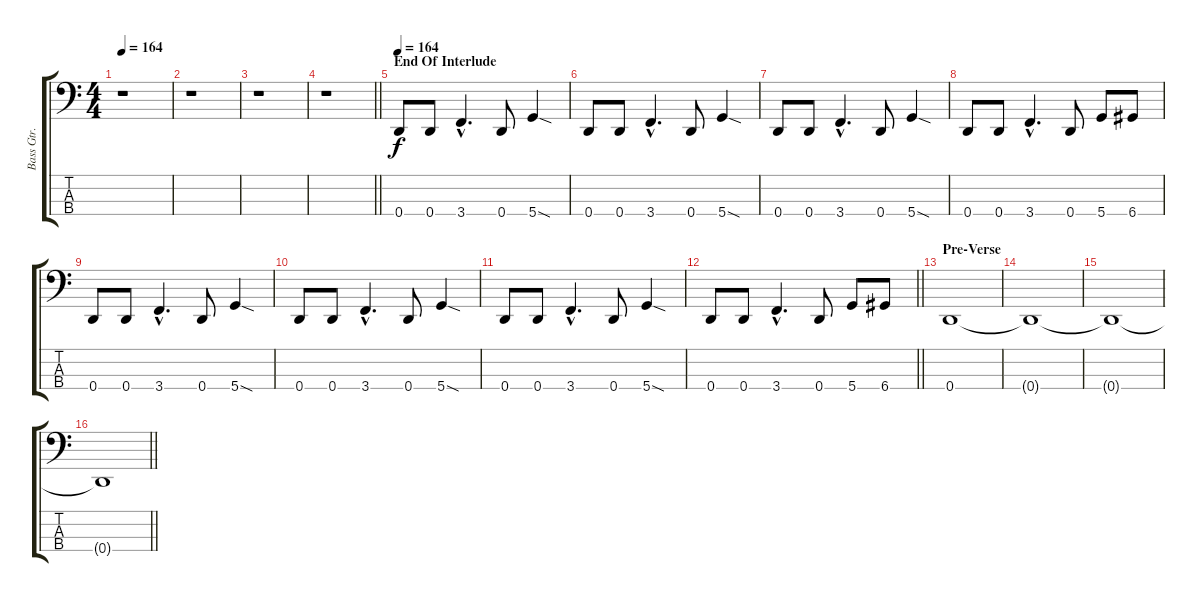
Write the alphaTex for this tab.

\track ("Bass Gtr." "Bass Gtr.") {instrument electricbasspick}
\staff {score tabs}
\tuning (G2 D2 A1 D1) {hide}
\ts (4 4)
\tempo 164
\clef f4
\ks c
r.1{dy f} |
r.1 |
r.1 |
\barLineRight lightlight
r.1 |
\section ("" "End Of Interlude")
\tempo 164
0.4.8 0.4.8 3.4{hac}.4{d} 0.4.8 5.4{sod}.4 |
0.4.8 0.4.8 3.4{hac}.4{d} 0.4.8 5.4{sod}.4 |
0.4.8 0.4.8 3.4{hac}.4{d} 0.4.8 5.4{sod}.4 |
0.4.8 0.4.8 3.4{hac}.4{d} 0.4.8 5.4.8 6.4.8 |
0.4.8 0.4.8 3.4{hac}.4{d} 0.4.8 5.4{sod}.4 |
0.4.8 0.4.8 3.4{hac}.4{d} 0.4.8 5.4{sod}.4 |
0.4.8 0.4.8 3.4{hac}.4{d} 0.4.8 5.4{sod}.4 |
\barLineRight lightlight
0.4.8 0.4.8 3.4{hac}.4{d} 0.4.8 5.4.8 6.4.8 |
\section ("" "Pre-Verse")
0.4.1 |
0.4{t}.1 |
0.4{t}.1 |
\barLineRight lightlight
0.4{t}.1
